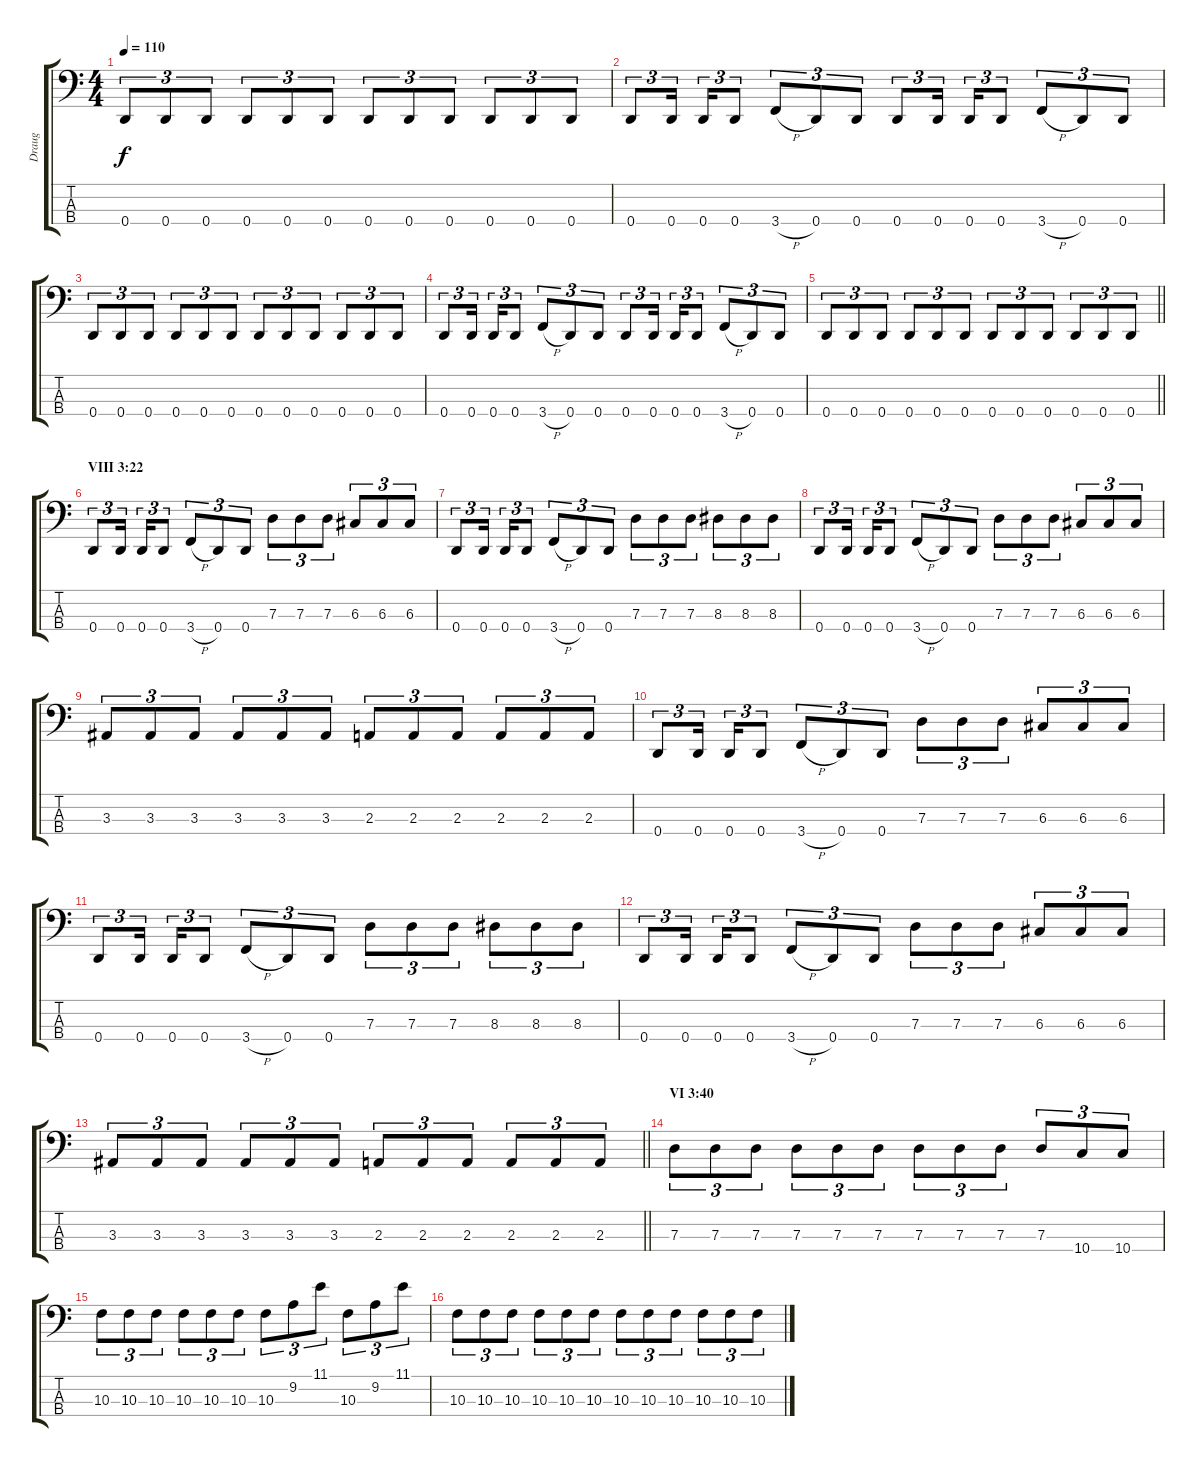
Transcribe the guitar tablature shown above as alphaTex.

\track ("Draug" "Draug") {instrument synthbass2}
\staff {score tabs}
\tuning (F2 C2 G1 D1) {hide}
\ts (4 4)
\tempo 110
\clef f4
\ks c
0.4.8{tu (3 2) dy f} 0.4.8{tu (3 2)} 0.4.8{tu (3 2)} 0.4.8{tu (3 2)} 0.4.8{tu (3 2)} 0.4.8{tu (3 2)} 0.4.8{tu (3 2)} 0.4.8{tu (3 2)} 0.4.8{tu (3 2)} 0.4.8{tu (3 2)} 0.4.8{tu (3 2)} 0.4.8{tu (3 2)} |
0.4.8{tu (3 2)} 0.4.16{tu (3 2) beam splitsecondary} 0.4.16{tu (3 2)} 0.4.8{tu (3 2)} 3.4{h}.8{tu (3 2)} 0.4.8{tu (3 2)} 0.4.8{tu (3 2)} 0.4.8{tu (3 2)} 0.4.16{tu (3 2) beam splitsecondary} 0.4.16{tu (3 2)} 0.4.8{tu (3 2)} 3.4{h}.8{tu (3 2)} 0.4.8{tu (3 2)} 0.4.8{tu (3 2)} |
0.4.8{tu (3 2)} 0.4.8{tu (3 2)} 0.4.8{tu (3 2)} 0.4.8{tu (3 2)} 0.4.8{tu (3 2)} 0.4.8{tu (3 2)} 0.4.8{tu (3 2)} 0.4.8{tu (3 2)} 0.4.8{tu (3 2)} 0.4.8{tu (3 2)} 0.4.8{tu (3 2)} 0.4.8{tu (3 2)} |
0.4.8{tu (3 2)} 0.4.16{tu (3 2) beam splitsecondary} 0.4.16{tu (3 2)} 0.4.8{tu (3 2)} 3.4{h}.8{tu (3 2)} 0.4.8{tu (3 2)} 0.4.8{tu (3 2)} 0.4.8{tu (3 2)} 0.4.16{tu (3 2) beam splitsecondary} 0.4.16{tu (3 2)} 0.4.8{tu (3 2)} 3.4{h}.8{tu (3 2)} 0.4.8{tu (3 2)} 0.4.8{tu (3 2)} |
\barLineRight lightlight
0.4.8{tu (3 2)} 0.4.8{tu (3 2)} 0.4.8{tu (3 2)} 0.4.8{tu (3 2)} 0.4.8{tu (3 2)} 0.4.8{tu (3 2)} 0.4.8{tu (3 2)} 0.4.8{tu (3 2)} 0.4.8{tu (3 2)} 0.4.8{tu (3 2)} 0.4.8{tu (3 2)} 0.4.8{tu (3 2)} |
\section ("" "VIII 3:22")
0.4.8{tu (3 2)} 0.4.16{tu (3 2) beam splitsecondary} 0.4.16{tu (3 2)} 0.4.8{tu (3 2)} 3.4{h}.8{tu (3 2)} 0.4.8{tu (3 2)} 0.4.8{tu (3 2)} 7.3.8{tu (3 2)} 7.3.8{tu (3 2)} 7.3.8{tu (3 2)} 6.3.8{tu (3 2)} 6.3.8{tu (3 2)} 6.3.8{tu (3 2)} |
0.4.8{tu (3 2)} 0.4.16{tu (3 2) beam splitsecondary} 0.4.16{tu (3 2)} 0.4.8{tu (3 2)} 3.4{h}.8{tu (3 2)} 0.4.8{tu (3 2)} 0.4.8{tu (3 2)} 7.3.8{tu (3 2)} 7.3.8{tu (3 2)} 7.3.8{tu (3 2)} 8.3.8{tu (3 2)} 8.3.8{tu (3 2)} 8.3.8{tu (3 2)} |
0.4.8{tu (3 2)} 0.4.16{tu (3 2) beam splitsecondary} 0.4.16{tu (3 2)} 0.4.8{tu (3 2)} 3.4{h}.8{tu (3 2)} 0.4.8{tu (3 2)} 0.4.8{tu (3 2)} 7.3.8{tu (3 2)} 7.3.8{tu (3 2)} 7.3.8{tu (3 2)} 6.3.8{tu (3 2)} 6.3.8{tu (3 2)} 6.3.8{tu (3 2)} |
3.3.8{tu (3 2)} 3.3.8{tu (3 2)} 3.3.8{tu (3 2)} 3.3.8{tu (3 2)} 3.3.8{tu (3 2)} 3.3.8{tu (3 2)} 2.3.8{tu (3 2)} 2.3.8{tu (3 2)} 2.3.8{tu (3 2)} 2.3.8{tu (3 2)} 2.3.8{tu (3 2)} 2.3.8{tu (3 2)} |
0.4.8{tu (3 2)} 0.4.16{tu (3 2) beam splitsecondary} 0.4.16{tu (3 2)} 0.4.8{tu (3 2)} 3.4{h}.8{tu (3 2)} 0.4.8{tu (3 2)} 0.4.8{tu (3 2)} 7.3.8{tu (3 2)} 7.3.8{tu (3 2)} 7.3.8{tu (3 2)} 6.3.8{tu (3 2)} 6.3.8{tu (3 2)} 6.3.8{tu (3 2)} |
0.4.8{tu (3 2)} 0.4.16{tu (3 2) beam splitsecondary} 0.4.16{tu (3 2)} 0.4.8{tu (3 2)} 3.4{h}.8{tu (3 2)} 0.4.8{tu (3 2)} 0.4.8{tu (3 2)} 7.3.8{tu (3 2)} 7.3.8{tu (3 2)} 7.3.8{tu (3 2)} 8.3.8{tu (3 2)} 8.3.8{tu (3 2)} 8.3.8{tu (3 2)} |
0.4.8{tu (3 2)} 0.4.16{tu (3 2) beam splitsecondary} 0.4.16{tu (3 2)} 0.4.8{tu (3 2)} 3.4{h}.8{tu (3 2)} 0.4.8{tu (3 2)} 0.4.8{tu (3 2)} 7.3.8{tu (3 2)} 7.3.8{tu (3 2)} 7.3.8{tu (3 2)} 6.3.8{tu (3 2)} 6.3.8{tu (3 2)} 6.3.8{tu (3 2)} |
\barLineRight lightlight
3.3.8{tu (3 2)} 3.3.8{tu (3 2)} 3.3.8{tu (3 2)} 3.3.8{tu (3 2)} 3.3.8{tu (3 2)} 3.3.8{tu (3 2)} 2.3.8{tu (3 2)} 2.3.8{tu (3 2)} 2.3.8{tu (3 2)} 2.3.8{tu (3 2)} 2.3.8{tu (3 2)} 2.3.8{tu (3 2)} |
\section ("" "VI 3:40")
7.3.8{tu (3 2)} 7.3.8{tu (3 2)} 7.3.8{tu (3 2)} 7.3.8{tu (3 2)} 7.3.8{tu (3 2)} 7.3.8{tu (3 2)} 7.3.8{tu (3 2)} 7.3.8{tu (3 2)} 7.3.8{tu (3 2)} 7.3.8{tu (3 2)} 10.4.8{tu (3 2)} 10.4.8{tu (3 2)} |
10.3.8{tu (3 2)} 10.3.8{tu (3 2)} 10.3.8{tu (3 2)} 10.3.8{tu (3 2)} 10.3.8{tu (3 2)} 10.3.8{tu (3 2)} 10.3.8{tu (3 2)} 9.2.8{tu (3 2)} 11.1.8{tu (3 2)} 10.3.8{tu (3 2)} 9.2.8{tu (3 2)} 11.1.8{tu (3 2)} |
10.3.8{tu (3 2)} 10.3.8{tu (3 2)} 10.3.8{tu (3 2)} 10.3.8{tu (3 2)} 10.3.8{tu (3 2)} 10.3.8{tu (3 2)} 10.3.8{tu (3 2)} 10.3.8{tu (3 2)} 10.3.8{tu (3 2)} 10.3.8{tu (3 2)} 10.3.8{tu (3 2)} 10.3.8{tu (3 2)}
